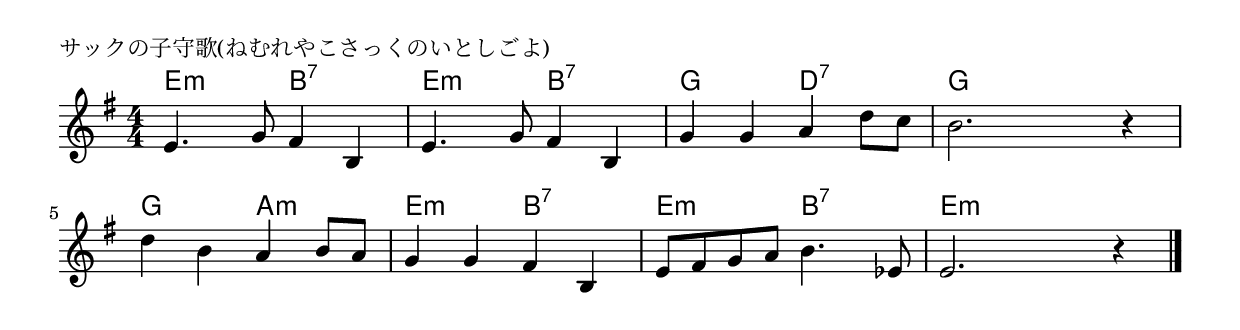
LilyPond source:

\version "2.18.2"

% サックの子守歌(ねむれやこさっくのいとしごよ)

\header {
piece = "サックの子守歌(ねむれやこさっくのいとしごよ)"
}

melody =
\relative c' {
\key g \major
\time 4/4
\set Score.tempoHideNote = ##t
\tempo 4=100
\numericTimeSignature
%
e4. g8 fis4 b, |
e4. g8 fis4 b, |
g'4 g  a d8 c |
b2. r4 |
\break
d4 b a b8 a |
g4 g fis b, |
e8 fis g a b4. es,8 |
e2. r4 |



\bar "|."
}
\score {
<<
\chords {
\set noChordSymbol = ""
\set chordChanges=##t
%%
e4:m e:m b:7 b:7 e:m e:m b:7 b:7 g g d:7 d:7 g g g g
g g a:m a:m e:m e:m b:7 b:7 e:m e:m b:7 b:7 e:m e:m e:m e:m

}
\new Staff {\melody}
>>
\layout {
line-width = #190
indent = 0\mm
}
\midi {}
}